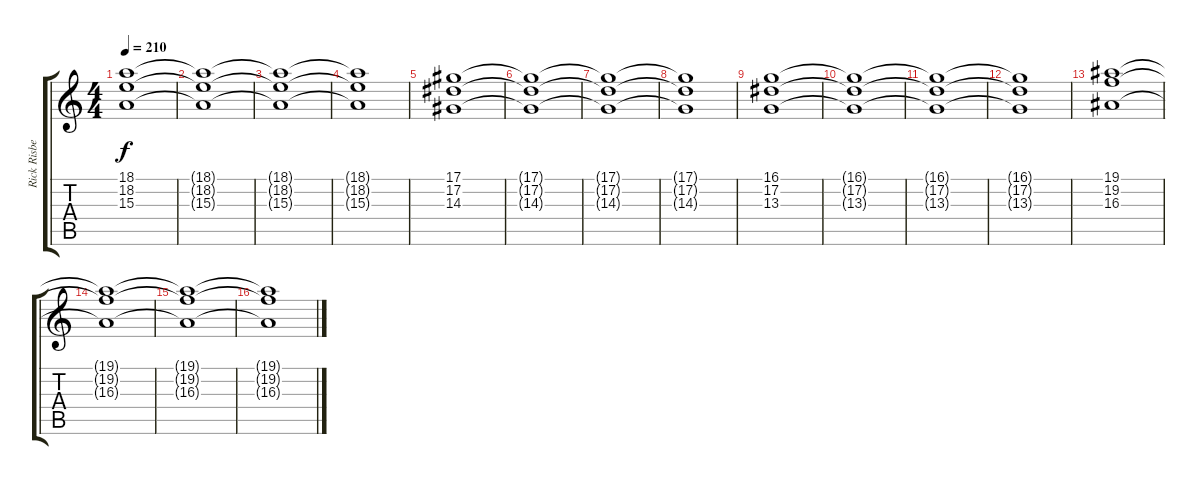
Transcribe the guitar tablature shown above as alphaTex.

\track ("Rick Risberg" "Rick Risbe") {instrument churchorgan}
\staff {score tabs}
\tuning (Eb4 Bb3 Gb3 Db3 Ab2 Eb2) {hide}
\ts (4 4)
\tempo 210
\clef g2
\ks c
(18.1 18.2 15.3).1{dy f} |
(18.1{t} 18.2{t} 15.3{t}).1 |
(18.1{t} 18.2{t} 15.3{t}).1 |
(18.1{t} 18.2{t} 15.3{t}).1 |
(17.1 17.2 14.3).1 |
(17.1{t} 17.2{t} 14.3{t}).1 |
(17.1{t} 17.2{t} 14.3{t}).1 |
(17.1{t} 17.2{t} 14.3{t}).1 |
(16.1 17.2 13.3).1 |
(16.1{t} 17.2{t} 13.3{t}).1 |
(16.1{t} 17.2{t} 13.3{t}).1 |
(16.1{t} 17.2{t} 13.3{t}).1 |
(19.1 19.2 16.3).1 |
(19.1{t} 19.2{t} 16.3{t}).1 |
(19.1{t} 19.2{t} 16.3{t}).1 |
(19.1{t} 19.2{t} 16.3{t}).1
